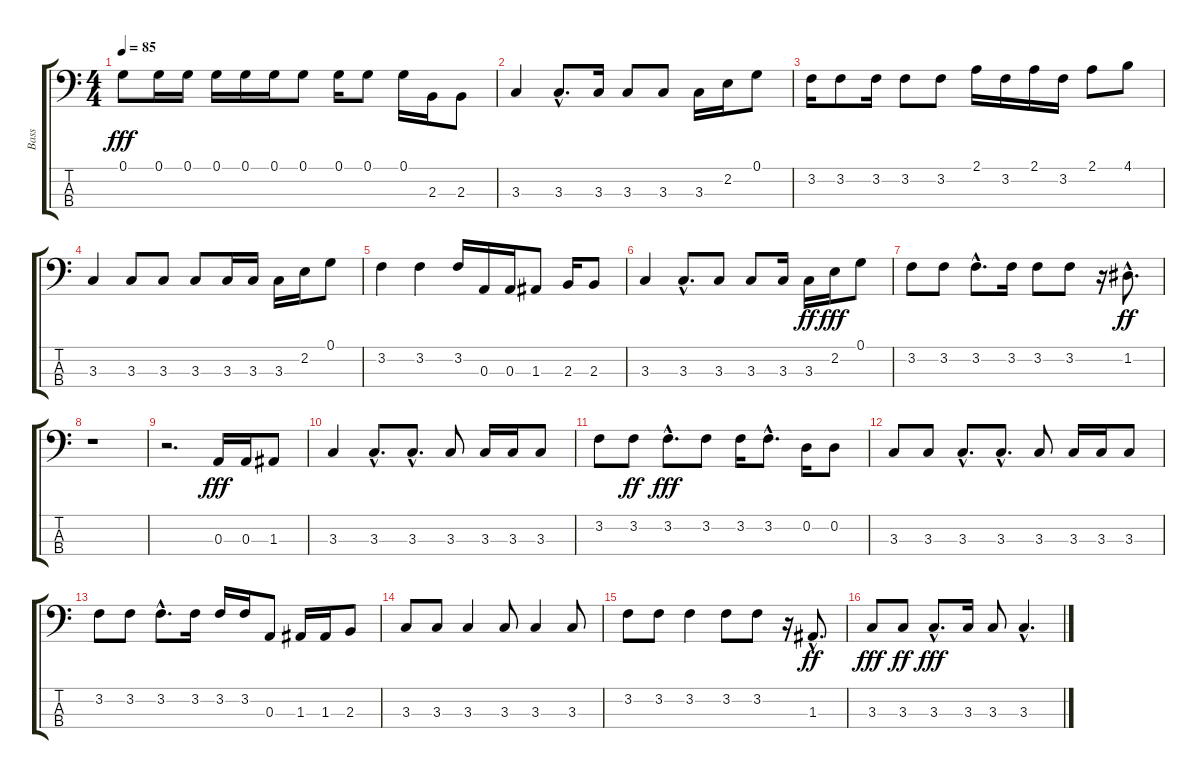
\track ("Bass" "Bass") {instrument electricbassfinger}
\staff {score tabs}
\tuning (G2 D2 A1 E1) {hide}
\ts (4 4)
\tempo 85
\clef f4
\ks c
0.1.8{dy fff} 0.1.16 0.1.16 0.1.16 0.1.16 0.1.16 0.1.8 0.1.16 0.1.8 0.1.16 2.3.16 2.3.8 |
3.3.4 3.3{hac}.8{d} 3.3.16 3.3.8 3.3.8 3.3.16 2.2.16 0.1.8 |
3.2.16 3.2.8 3.2.16 3.2.8 3.2.8 2.1.16 3.2.16 2.1.16 3.2.16 2.1.8 4.1.8 |
3.3.4 3.3.8 3.3.8 3.3.8 3.3.16 3.3.16 3.3.16 2.2.16 0.1.8 |
3.2.4 3.2.4 3.2.16 0.3.16 0.3.16 1.3.8 2.3.16 2.3.8 |
3.3.4 3.3{hac}.8{d} 3.3.8 3.3.8 3.3.16 3.3.16{dy ff} 2.2.16{dy fff} 0.1.8 |
3.2.8 3.2.8 3.2{hac}.8{d} 3.2.16 3.2.8 3.2.8 r.16 1.2{hac}.8{d dy ff} |
r.1 |
r.2{d} 0.3.16{dy fff} 0.3.16 1.3.8 |
3.3.4 3.3{hac}.8{d} 3.3{hac}.8{d} 3.3.8 3.3.16 3.3.16 3.3.8 |
3.2.8 3.2.8{dy ff} 3.2{hac}.8{d dy fff} 3.2.8 3.2.16 3.2{hac}.8{d} 0.2.16 0.2.8 |
3.3.8 3.3.8 3.3{hac}.8{d} 3.3{hac}.8{d} 3.3.8 3.3.16 3.3.16 3.3.8 |
3.2.8 3.2.8 3.2{hac}.8{d} 3.2.16 3.2.16 3.2.16 0.3.8 1.3.16 1.3.16 2.3.8 |
3.3.8 3.3.8 3.3.4 3.3.8 3.3.4 3.3.8 |
3.2.8 3.2.8 3.2.4 3.2.8 3.2.8 r.16 1.3{hac}.8{d dy ff} |
3.3.8{dy fff} 3.3.8{dy ff} 3.3{hac}.8{d dy fff} 3.3.16 3.3.8 3.3{hac}.4{d}
